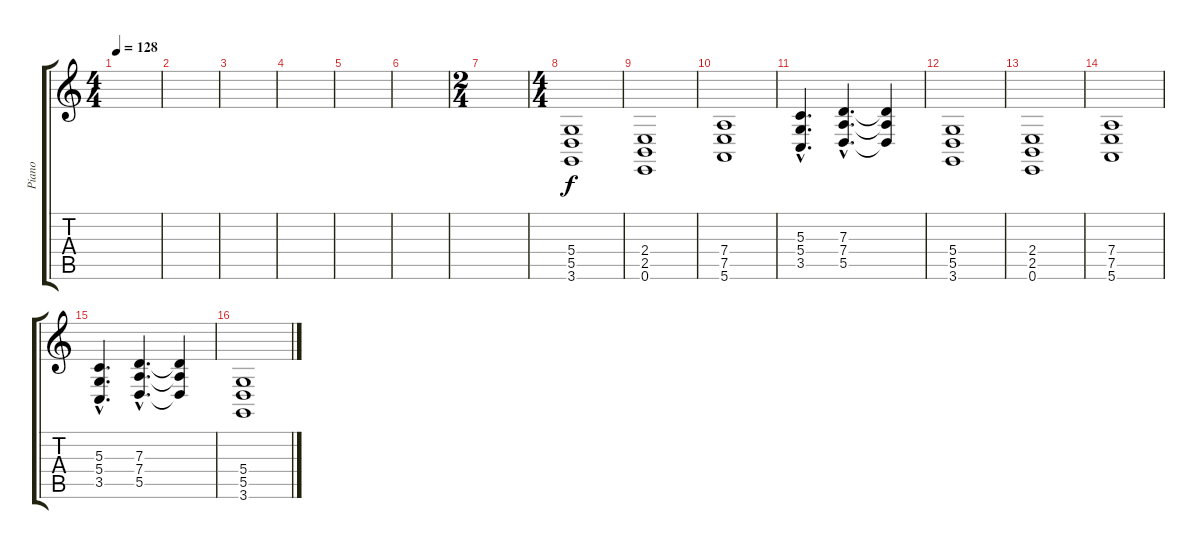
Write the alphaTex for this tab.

\track ("Piano" "Piano") {instrument acousticgrandpiano}
\staff {score tabs}
\tuning (E4 B3 G3 D3 A2 E2) {hide}
\ts (4 4)
\tempo 128
\clef g2
\ks c
|
|
|
|
|
|
\ts (2 4)
|
\ts (4 4)
(5.4 5.5 3.6).1 |
(2.4 2.5 0.6).1 |
(7.4 7.5 5.6).1 |
(5.3{hac} 5.4{hac} 3.5{hac}).4{d} (7.3{hac} 7.4{hac} 5.5{hac}).4{d} (7.3{t} 7.4{t} 5.5{t}).4 |
(5.4 5.5 3.6).1 |
(2.4 2.5 0.6).1 |
(7.4 7.5 5.6).1 |
(5.3{hac} 5.4{hac} 3.5{hac}).4{d} (7.3{hac} 7.4{hac} 5.5{hac}).4{d} (7.3{t} 7.4{t} 5.5{t}).4 |
(5.4 5.5 3.6).1
